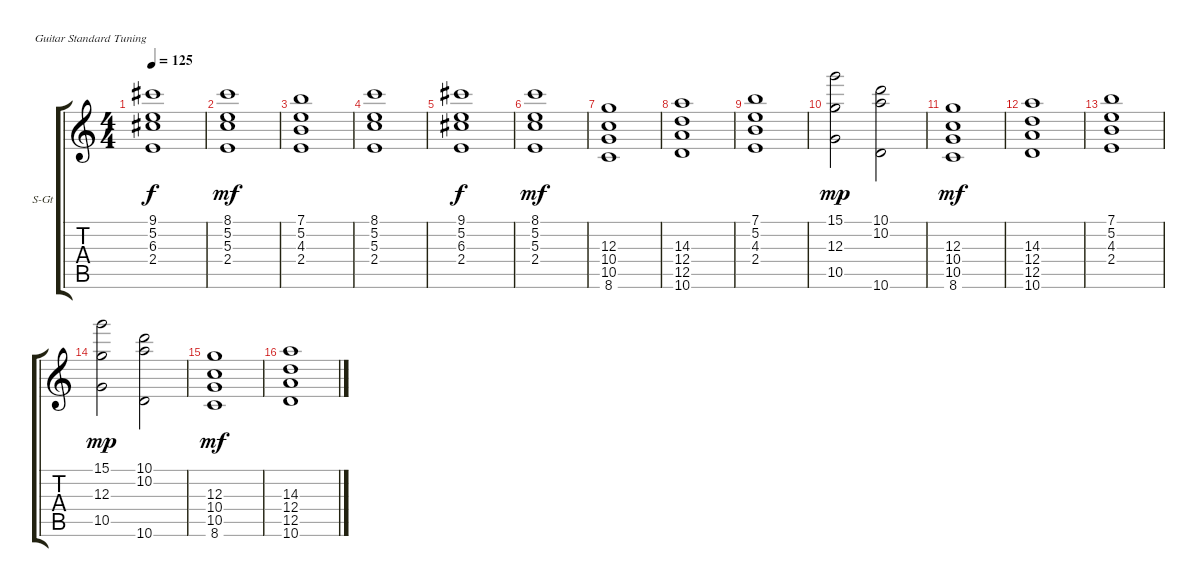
\bracketExtendMode groupsimilarinstruments
\firstSystemTrackNameOrientation horizontal
\otherSystemsTrackNameOrientation horizontal
\track ("Синтезатор" "S-Gt") {instrument stringensemble2}
\staff {score tabs}
\tuning (E4 B3 G3 D3 A2 E2)
\displaytranspose 12
\ts (4 4)
\tempo 125
\clef g2
\ks c
(9.1 5.2 6.3 2.4).1{dy f} |
(8.1 5.2 5.3 2.4).1{dy mf} |
(7.1 5.2 4.3 2.4).1 |
(8.1 5.2 5.3 2.4).1 |
(9.1 5.2 6.3 2.4).1{dy f} |
(8.1 5.2 5.3 2.4).1{dy mf} |
(12.3 10.4 10.5 8.6).1 |
(14.3 12.4 12.5 10.6).1 |
(7.1 5.2 4.3 2.4).1 |
(15.1 12.3 10.5).2{dy mp} (10.1 10.2 10.6).2 |
(12.3 10.4 10.5 8.6).1{dy mf} |
(14.3 12.4 12.5 10.6).1 |
(7.1 5.2 4.3 2.4).1 |
(15.1 12.3 10.5).2{dy mp} (10.1 10.2 10.6).2 |
(12.3 10.4 10.5 8.6).1{dy mf} |
(14.3 12.4 12.5 10.6).1
